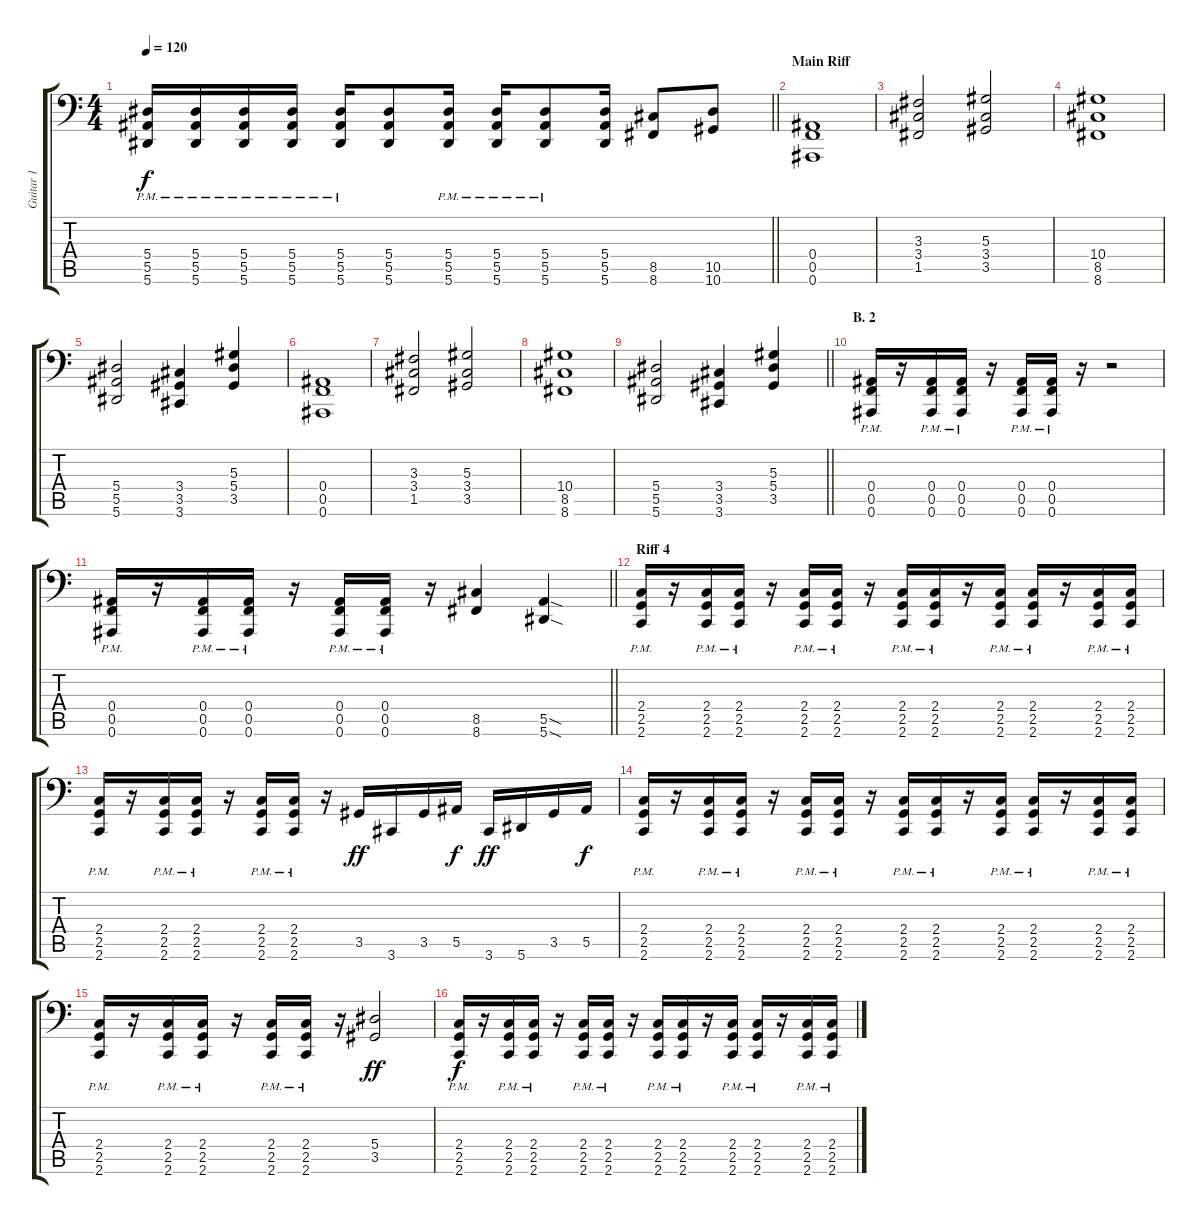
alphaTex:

\track ("Guitar 1" "Guitar 1") {instrument stringensemble1}
\staff {score tabs}
\tuning (C4 G3 Eb3 Bb2 F2 Bb1) {hide}
\ts (4 4)
\tempo 120
\clef f4
\barLineRight lightlight
\ks c
(5.4{pm} 5.5{pm} 5.6{pm}).16{dy f} (5.4{pm} 5.5{pm} 5.6{pm}).16 (5.4{pm} 5.5{pm} 5.6{pm}).16 (5.4{pm} 5.5{pm} 5.6{pm}).16 (5.4{pm} 5.5{pm} 5.6{pm}).16 (5.4 5.5 5.6).8 (5.4{pm} 5.5{pm} 5.6{pm}).16 (5.4{pm} 5.5{pm} 5.6{pm}).16 (5.4{pm} 5.5{pm} 5.6{pm}).8 (5.4 5.5 5.6).16 (8.5 8.6).8 (10.5 10.6).8 |
\section ("" "Main Riff")
(0.4 0.5 0.6).1 |
(3.3 3.4 1.5).2 (5.3 3.4 3.5).2 |
(10.4 8.5 8.6).1 |
(5.4 5.5 5.6).2 (3.4 3.5 3.6).4 (5.3 5.4 3.5).4 |
(0.4 0.5 0.6).1 |
(3.3 3.4 1.5).2 (5.3 3.4 3.5).2 |
(10.4 8.5 8.6).1 |
\barLineRight lightlight
(5.4 5.5 5.6).2 (3.4 3.5 3.6).4 (5.3 5.4 3.5).4 |
\section ("" "B. 2")
(0.4{pm} 0.5{pm} 0.6{pm}).16 r.16 (0.4{pm} 0.5{pm} 0.6{pm}).16 (0.4{pm} 0.5{pm} 0.6{pm}).16 r.16 (0.4{pm} 0.5{pm} 0.6{pm}).16 (0.4{pm} 0.5{pm} 0.6{pm}).16 r.16 r.2 |
\barLineRight lightlight
(0.4{pm} 0.5{pm} 0.6{pm}).16 r.16 (0.4{pm} 0.5{pm} 0.6{pm}).16 (0.4{pm} 0.5{pm} 0.6{pm}).16 r.16 (0.4{pm} 0.5{pm} 0.6{pm}).16 (0.4{pm} 0.5{pm} 0.6{pm}).16 r.16 (8.5 8.6).4 (5.5{sod} 5.6{sod}).4 |
\section ("" "Riff 4")
(2.4{pm} 2.5{pm} 2.6{pm}).16 r.16 (2.4{pm} 2.5{pm} 2.6{pm}).16 (2.4{pm} 2.5{pm} 2.6{pm}).16 r.16 (2.4{pm} 2.5{pm} 2.6{pm}).16 (2.4{pm} 2.5{pm} 2.6{pm}).16 r.16 (2.4{pm} 2.5{pm} 2.6{pm}).16 (2.4{pm} 2.5{pm} 2.6{pm}).16 r.16 (2.4{pm} 2.5{pm} 2.6{pm}).16 (2.4{pm} 2.5{pm} 2.6{pm}).16 r.16 (2.4{pm} 2.5{pm} 2.6{pm}).16 (2.4{pm} 2.5{pm} 2.6{pm}).16 |
(2.4{pm} 2.5{pm} 2.6{pm}).16 r.16 (2.4{pm} 2.5{pm} 2.6{pm}).16 (2.4{pm} 2.5{pm} 2.6{pm}).16 r.16 (2.4{pm} 2.5{pm} 2.6{pm}).16 (2.4{pm} 2.5{pm} 2.6{pm}).16 r.16 3.5.16{dy ff} 3.6.16 3.5.16 5.5.16{dy f} 3.6.16{dy ff} 5.6.16 3.5.16 5.5.16{dy f} |
(2.4{pm} 2.5{pm} 2.6{pm}).16 r.16 (2.4{pm} 2.5{pm} 2.6{pm}).16 (2.4{pm} 2.5{pm} 2.6{pm}).16 r.16 (2.4{pm} 2.5{pm} 2.6{pm}).16 (2.4{pm} 2.5{pm} 2.6{pm}).16 r.16 (2.4{pm} 2.5{pm} 2.6{pm}).16 (2.4{pm} 2.5{pm} 2.6{pm}).16 r.16 (2.4{pm} 2.5{pm} 2.6{pm}).16 (2.4{pm} 2.5{pm} 2.6{pm}).16 r.16 (2.4{pm} 2.5{pm} 2.6{pm}).16 (2.4{pm} 2.5{pm} 2.6{pm}).16 |
(2.4{pm} 2.5{pm} 2.6{pm}).16 r.16 (2.4{pm} 2.5{pm} 2.6{pm}).16 (2.4{pm} 2.5{pm} 2.6{pm}).16 r.16 (2.4{pm} 2.5{pm} 2.6{pm}).16 (2.4{pm} 2.5{pm} 2.6{pm}).16 r.16 (5.4 3.5).2{dy ff} |
(2.4{pm} 2.5{pm} 2.6{pm}).16{dy f} r.16 (2.4{pm} 2.5{pm} 2.6{pm}).16 (2.4{pm} 2.5{pm} 2.6{pm}).16 r.16 (2.4{pm} 2.5{pm} 2.6{pm}).16 (2.4{pm} 2.5{pm} 2.6{pm}).16 r.16 (2.4{pm} 2.5{pm} 2.6{pm}).16 (2.4{pm} 2.5{pm} 2.6{pm}).16 r.16 (2.4{pm} 2.5{pm} 2.6{pm}).16 (2.4{pm} 2.5{pm} 2.6{pm}).16 r.16 (2.4{pm} 2.5{pm} 2.6{pm}).16 (2.4{pm} 2.5{pm} 2.6{pm}).16
